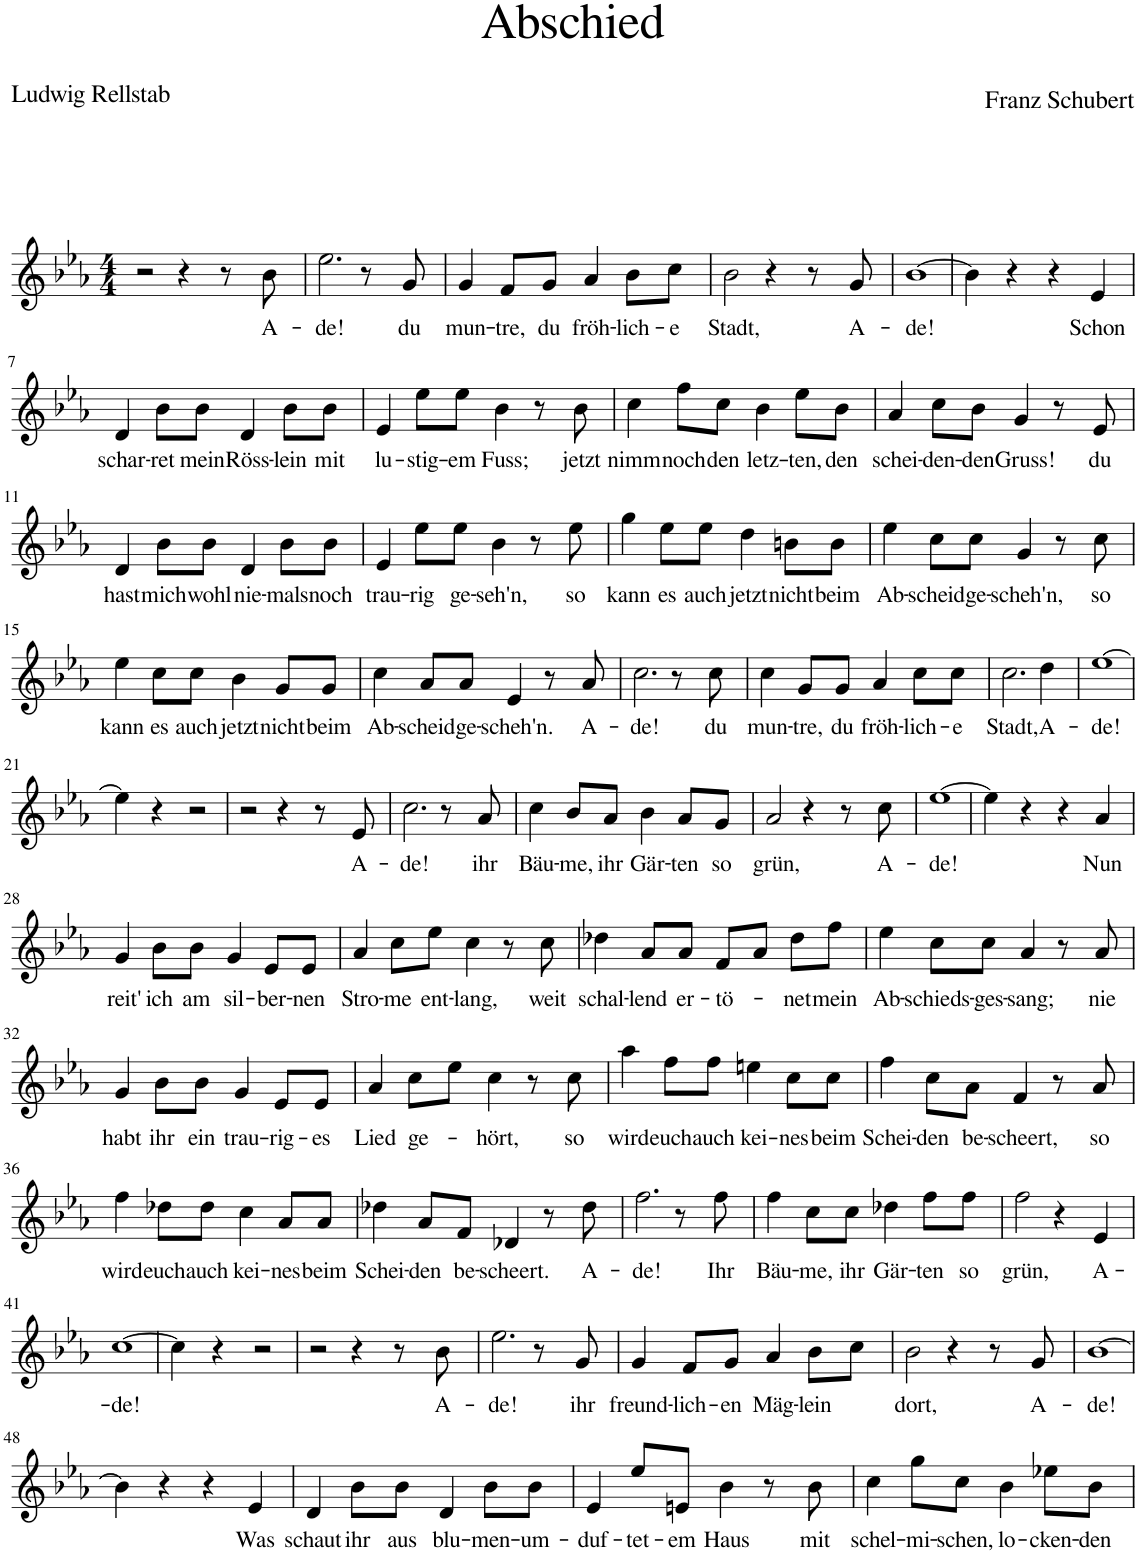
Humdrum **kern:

**kern	**text
*part1	*part1
*staff1	*staff1
*I"Piano	*
*I'Pno	*
*clefG2	*
*k[b-e-a-]	*
*M4/4	*
=1	=1
2r	.
4r	.
8r	.
!	!LO:LY:b
8b-\	A-
=2	=2
!	!LO:LY:b
2.ee-\	-de!
8r	.
!	!LO:LY:b
8g/	du
=3	=3
!	!LO:LY:b
4g/	mun-
!	!LO:LY:b
8f/L	-tre,
!	!LO:LY:b
8g/J	du
!	!LO:LY:b
4a-/	fröh-
!	!LO:LY:b
8b-\L	-lich-
!	!LO:LY:b
8cc\J	-e
=4	=4
!	!LO:LY:b
2b-\	Stadt,
4r	.
8r	.
!	!LO:LY:b
8g/	A-
=5	=5
!	!LO:LY:b
[1b-	-de!
=6	=6
4b-\]	.
4r	.
4r	.
!	!LO:LY:b
4e-/	Schon
!!LO:LB:g=z
=7	=7
!	!LO:LY:b
4d/	schar-
!	!LO:LY:b
8b-\L	-ret
!	!LO:LY:b
8b-\J	mein
!	!LO:LY:b
4d/	Röss-
!	!LO:LY:b
8b-\L	-lein
!	!LO:LY:b
8b-\J	mit
=8	=8
!	!LO:LY:b
4e-/	lu-
!	!LO:LY:b
8ee-\L	-stig-
!	!LO:LY:b
8ee-\J	-em
!	!LO:LY:b
4b-\	Fuss;
8r	.
!	!LO:LY:b
8b-\	jetzt
=9	=9
!	!LO:LY:b
4cc\	nimm
!	!LO:LY:b
8ff\L	noch
!	!LO:LY:b
8cc\J	den
!	!LO:LY:b
4b-\	letz-
!	!LO:LY:b
8ee-\L	-ten,
!	!LO:LY:b
8b-\J	den
=10	=10
!	!LO:LY:b
4a-/	schei-
!	!LO:LY:b
8cc\L	-den-
!	!LO:LY:b
8b-\J	-den
!	!LO:LY:b
4g/	Gruss!
8r	.
!	!LO:LY:b
8e-/	du
!!LO:LB:g=z
=11	=11
!	!LO:LY:b
4d/	hast
!	!LO:LY:b
8b-\L	mich
!	!LO:LY:b
8b-\J	wohl
!	!LO:LY:b
4d/	nie-
!	!LO:LY:b
8b-\L	-mals
!	!LO:LY:b
8b-\J	noch
=12	=12
!	!LO:LY:b
4e-/	trau-
!	!LO:LY:b
8ee-\L	-rig
!	!LO:LY:b
8ee-\J	ge-
!	!LO:LY:b
4b-\	-seh'n,
8r	.
!	!LO:LY:b
8ee-\	so
=13	=13
!	!LO:LY:b
4gg\	kann
!	!LO:LY:b
8ee-\L	es
!	!LO:LY:b
8ee-\J	auch
!	!LO:LY:b
4dd\	jetzt
!	!LO:LY:b
8bn\L	nicht
!	!LO:LY:b
8b\J	beim
=14	=14
!	!LO:LY:b
4ee-\	Ab-
!	!LO:LY:b
8cc\L	-scheid
!	!LO:LY:b
8cc\J	ge-
!	!LO:LY:b
4g/	-scheh'n,
8r	.
!	!LO:LY:b
8cc\	so
!!LO:LB:g=z
=15	=15
!	!LO:LY:b
4ee-\	kann
!	!LO:LY:b
8cc\L	es
!	!LO:LY:b
8cc\J	auch
!	!LO:LY:b
4b-\	jetzt
!	!LO:LY:b
8g/L	nicht
!	!LO:LY:b
8g/J	beim
=16	=16
!	!LO:LY:b
4cc\	Ab-
!	!LO:LY:b
8a-/L	-scheid
!	!LO:LY:b
8a-/J	ge-
!	!LO:LY:b
4e-/	-scheh'n.
8r	.
!	!LO:LY:b
8a-/	A-
=17	=17
!	!LO:LY:b
2.cc\	-de!
8r	.
!	!LO:LY:b
8cc\	du
=18	=18
!	!LO:LY:b
4cc\	mun-
!	!LO:LY:b
8g/L	-tre,
!	!LO:LY:b
8g/J	du
!	!LO:LY:b
4a-/	fröh-
!	!LO:LY:b
8cc\L	-lich-
!	!LO:LY:b
8cc\J	-e
=19	=19
!	!LO:LY:b
2.cc\	Stadt,
!	!LO:LY:b
4dd\	A-
=20	=20
!	!LO:LY:b
[1ee-	-de!
!!LO:LB:g=z
=21	=21
4ee-\]	.
4r	.
2r	.
=22	=22
2r	.
4r	.
8r	.
!	!LO:LY:b
8e-/	A-
=23	=23
!	!LO:LY:b
2.cc\	-de!
8r	.
!	!LO:LY:b
8a-/	ihr
=24	=24
!	!LO:LY:b
4cc\	Bäu-
!	!LO:LY:b
8b-/L	-me,
!	!LO:LY:b
8a-/J	ihr
!	!LO:LY:b
4b-\	Gär-
!	!LO:LY:b
8a-/L	-ten
!	!LO:LY:b
8g/J	so
=25	=25
!	!LO:LY:b
2a-/	grün,
4r	.
8r	.
!	!LO:LY:b
8cc\	A-
=26	=26
!	!LO:LY:b
[1ee-	-de!
=27	=27
4ee-\]	.
4r	.
4r	.
!	!LO:LY:b
4a-/	Nun
!!LO:LB:g=z
=28	=28
!	!LO:LY:b
4g/	reit'
!	!LO:LY:b
8b-\L	ich
!	!LO:LY:b
8b-\J	am
!	!LO:LY:b
4g/	sil-
!	!LO:LY:b
8e-/L	-ber-
!	!LO:LY:b
8e-/J	-nen
=29	=29
!	!LO:LY:b
4a-/	Stro-
!	!LO:LY:b
8cc\L	-me
!	!LO:LY:b
8ee-\J	ent-
!	!LO:LY:b
4cc\	-lang,
8r	.
!	!LO:LY:b
8cc\	weit
=30	=30
!	!LO:LY:b
4dd-X\	schal-
!	!LO:LY:b
8a-/L	-lend
!	!LO:LY:b
8a-/J	er-
!	!LO:LY:b
8f/L	-tö-
8a-/J	.
!	!LO:LY:b
8dd-\L	-net
!	!LO:LY:b
8ff\J	mein
=31	=31
!	!LO:LY:b
4ee-\	Ab-
!	!LO:LY:b
8cc\L	-schieds-
!	!LO:LY:b
8cc\J	-ges-
!	!LO:LY:b
4a-/	-sang;
8r	.
!	!LO:LY:b
8a-/	nie
!!LO:LB:g=z
=32	=32
!	!LO:LY:b
4g/	habt
!	!LO:LY:b
8b-\L	ihr
!	!LO:LY:b
8b-\J	ein
!	!LO:LY:b
4g/	trau-
!	!LO:LY:b
8e-/L	-rig-
!	!LO:LY:b
8e-/J	-es
=33	=33
!	!LO:LY:b
4a-/	Lied
!	!LO:LY:b
8cc\L	ge-
8ee-\J	.
!	!LO:LY:b
4cc\	-hört,
8r	.
!	!LO:LY:b
8cc\	so
=34	=34
!	!LO:LY:b
4aa-\	wird
!	!LO:LY:b
8ff\L	euch
!	!LO:LY:b
8ff\J	auch
!	!LO:LY:b
4een\	kei-
!	!LO:LY:b
8cc\L	-nes
!	!LO:LY:b
8cc\J	beim
=35	=35
!	!LO:LY:b
4ff\	Schei-
!	!LO:LY:b
8cc\L	-den
!	!LO:LY:b
8a-\J	be-
!	!LO:LY:b
4f/	-scheert,
8r	.
!	!LO:LY:b
8a-/	so
!!LO:LB:g=z
=36	=36
!	!LO:LY:b
4ff\	wird
!	!LO:LY:b
8dd-X\L	euch
!	!LO:LY:b
8dd-\J	auch
!	!LO:LY:b
4cc\	kei-
!	!LO:LY:b
8a-/L	-nes
!	!LO:LY:b
8a-/J	beim
=37	=37
!	!LO:LY:b
4dd-X\	Schei-
!	!LO:LY:b
8a-/L	-den
!	!LO:LY:b
8f/J	be-
!	!LO:LY:b
4d-X/	-scheert.
8r	.
!	!LO:LY:b
8dd-\	A-
=38	=38
!	!LO:LY:b
2.ff\	-de!
8r	.
!	!LO:LY:b
8ff\	Ihr
=39	=39
!	!LO:LY:b
4ff\	Bäu-
!	!LO:LY:b
8cc\L	-me,
!	!LO:LY:b
8cc\J	ihr
!	!LO:LY:b
4dd-X\	Gär-
!	!LO:LY:b
8ff\L	-ten
!	!LO:LY:b
8ff\J	so
=40	=40
!	!LO:LY:b
2ff\	grün,
4r	.
!	!LO:LY:b
4e-/	A-
!!LO:LB:g=z
=41	=41
!	!LO:LY:b
[1cc	-de!
=42	=42
4cc\]	.
4r	.
2r	.
=43	=43
2r	.
4r	.
8r	.
!	!LO:LY:b
8b-\	A-
=44	=44
!	!LO:LY:b
2.ee-\	-de!
8r	.
!	!LO:LY:b
8g/	ihr
=45	=45
!	!LO:LY:b
4g/	freund-
!	!LO:LY:b
8f/L	-lich-
!	!LO:LY:b
8g/J	-en
!	!LO:LY:b
4a-/	Mäg-
!	!LO:LY:b
8b-\L	-lein
8cc\J	.
=46	=46
!	!LO:LY:b
2b-\	dort,
4r	.
8r	.
!	!LO:LY:b
8g/	A-
=47	=47
!	!LO:LY:b
[1b-	-de!
!!LO:LB:g=z
=48	=48
4b-\]	.
4r	.
4r	.
!	!LO:LY:b
4e-/	Was
=49	=49
!	!LO:LY:b
4d/	schaut
!	!LO:LY:b
8b-\L	ihr
!	!LO:LY:b
8b-\J	aus
!	!LO:LY:b
4d/	blu-
!	!LO:LY:b
8b-\L	-men-
!	!LO:LY:b
8b-\J	-um-
=50	=50
!	!LO:LY:b
4e-/	-duf-
!	!LO:LY:b
8ee-/L	-tet-
!	!LO:LY:b
8en/J	-em
!	!LO:LY:b
4b-\	Haus
8r	.
!	!LO:LY:b
8b-\	mit
=51	=51
!	!LO:LY:b
4cc\	schel-
!	!LO:LY:b
8gg\L	-mi-
!	!LO:LY:b
8cc\J	-schen,
!	!LO:LY:b
4b-\	lo-
!	!LO:LY:b
8ee-X\L	-cken-
!	!LO:LY:b
8b-\J	-den
=	=
*-	*-
